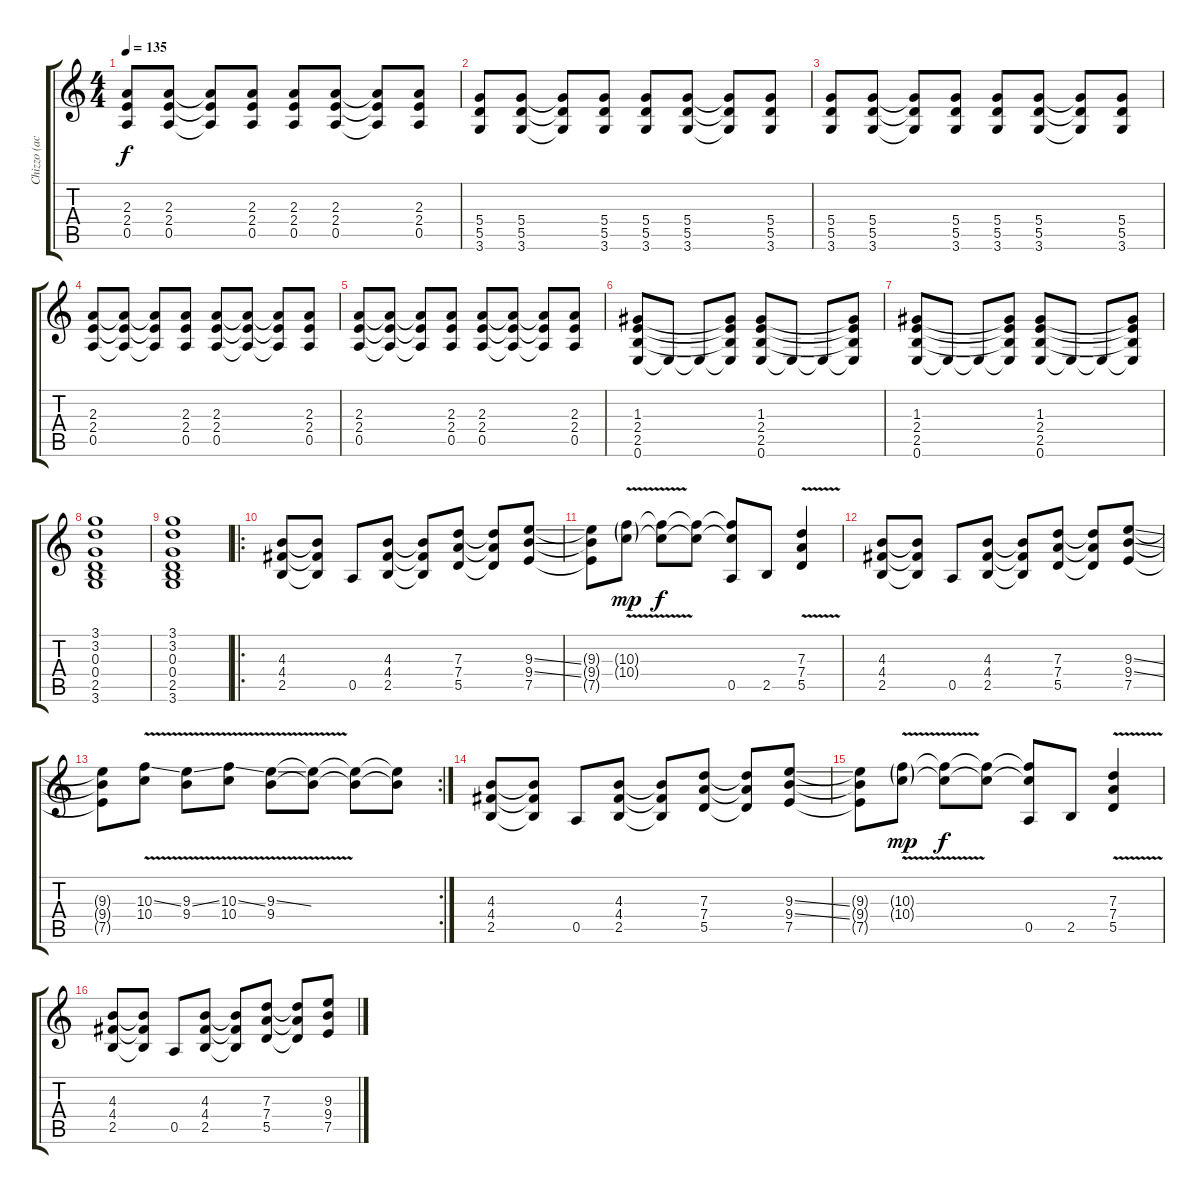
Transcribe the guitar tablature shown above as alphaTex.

\track ("Chizzo (acomp.)" "Chizzo (ac") {instrument electricguitarjazz}
\staff {score tabs}
\tuning (E4 B3 G3 D3 A2 E2) {hide}
\ts (4 4)
\tempo 135
\clef g2
\ks c
(2.3 2.4 0.5).8{dy f} (2.3 2.4 0.5).8 (2.3{t} 2.4{t} 0.5{t}).8 (2.3 2.4 0.5).8 (2.3 2.4 0.5).8 (2.3 2.4 0.5).8 (2.3{t} 2.4{t} 0.5{t}).8 (2.3 2.4 0.5).8 |
(5.4 5.5 3.6).8 (5.4 5.5 3.6).8 (5.4{t} 5.5{t} 3.6{t}).8 (5.4 5.5 3.6).8 (5.4 5.5 3.6).8 (5.4 5.5 3.6).8 (5.4{t} 5.5{t} 3.6{t}).8 (5.4 5.5 3.6).8 |
(5.4 5.5 3.6).8 (5.4 5.5 3.6).8 (5.4{t} 5.5{t} 3.6{t}).8 (5.4 5.5 3.6).8 (5.4 5.5 3.6).8 (5.4 5.5 3.6).8 (5.4{t} 5.5{t} 3.6{t}).8 (5.4 5.5 3.6).8 |
(2.3 2.4 0.5).8 (2.3{t} 2.4{t} 0.5{t}).8 (2.3{t} 2.4{t} 0.5{t}).8 (2.3 2.4 0.5).8 (2.3 2.4 0.5).8 (2.3{t} 2.4{t} 0.5{t}).8 (2.3{t} 2.4{t} 0.5{t}).8 (2.3 2.4 0.5).8 |
(2.3 2.4 0.5).8 (2.3{t} 2.4{t} 0.5{t}).8 (2.3{t} 2.4{t} 0.5{t}).8 (2.3 2.4 0.5).8 (2.3 2.4 0.5).8 (2.3{t} 2.4{t} 0.5{t}).8 (2.3{t} 2.4{t} 0.5{t}).8 (2.3 2.4 0.5).8 |
(1.3 2.4 2.5 0.6).8 0.6{t}.8 0.6{t}.8 (1.3{t} 2.4{t} 2.5{t} 0.6{t}).8 (1.3 2.4 2.5 0.6).8 0.6{t}.8 0.6{t}.8 (1.3{t} 2.4{t} 2.5{t} 0.6{t}).8 |
(1.3 2.4 2.5 0.6).8 0.6{t}.8 0.6{t}.8 (1.3{t} 2.4{t} 2.5{t} 0.6{t}).8 (1.3 2.4 2.5 0.6).8 0.6{t}.8 0.6{t}.8 (1.3{t} 2.4{t} 2.5{t} 0.6{t}).8 |
(3.1 3.2 0.3 0.4 2.5 3.6).1 |
(3.1 3.2 0.3 0.4 2.5 3.6).1 |
\ro
(4.3 4.4 2.5).8{instrument distortionguitar} (4.3{t} 4.4{t} 2.5{t}).8 0.5.8 (4.3 4.4 2.5).8 (4.3{t} 4.4{t} 2.5{t}).8 (7.3 7.4 5.5).8 (7.3{t} 7.4{t} 5.5{t}).8 (9.3{ss} 9.4{ss} 7.5).8 |
(9.3{t} 9.4{t} 7.5{t}).8 (10.3{v g} 10.4{v g}).8{dy mp} (10.3{t} 10.4{t}).8{dy f} (10.3{t} 10.4{t}).8 (10.3{t} 10.4{t} 0.5).8 2.5.8 (7.3{v} 7.4 5.5).4 |
(4.3 4.4 2.5).8 (4.3{t} 4.4{t} 2.5{t}).8 0.5.8 (4.3 4.4 2.5).8 (4.3{t} 4.4{t} 2.5{t}).8 (7.3 7.4 5.5).8 (7.3{t} 7.4{t} 5.5{t}).8 (9.3{ss} 9.4{ss} 7.5).8 |
\rc 2
(9.3{t} 9.4{t} 7.5{t}).8 (10.3{ss} 10.4{v}).8 (9.3{ss} 9.4{v}).8 (10.3{ss} 10.4{v}).8 (9.3{ss} 9.4{v}).8 (9.3{t} 9.4{t}).8 (9.3{t} 9.4{t}).8 (9.3{t} 9.4{t}).8 |
(4.3 4.4 2.5).8{instrument distortionguitar} (4.3{t} 4.4{t} 2.5{t}).8 0.5.8 (4.3 4.4 2.5).8 (4.3{t} 4.4{t} 2.5{t}).8 (7.3 7.4 5.5).8 (7.3{t} 7.4{t} 5.5{t}).8 (9.3{ss} 9.4{ss} 7.5).8 |
(9.3{t} 9.4{t} 7.5{t}).8 (10.3{v g} 10.4{v g}).8{dy mp} (10.3{t} 10.4{t}).8{dy f} (10.3{t} 10.4{t}).8 (10.3{t} 10.4{t} 0.5).8 2.5.8 (7.3{v} 7.4 5.5).4 |
(4.3 4.4 2.5).8 (4.3{t} 4.4{t} 2.5{t}).8 0.5.8 (4.3 4.4 2.5).8 (4.3{t} 4.4{t} 2.5{t}).8 (7.3 7.4 5.5).8 (7.3{t} 7.4{t} 5.5{t}).8 (9.3{ss} 9.4{ss} 7.5).8
